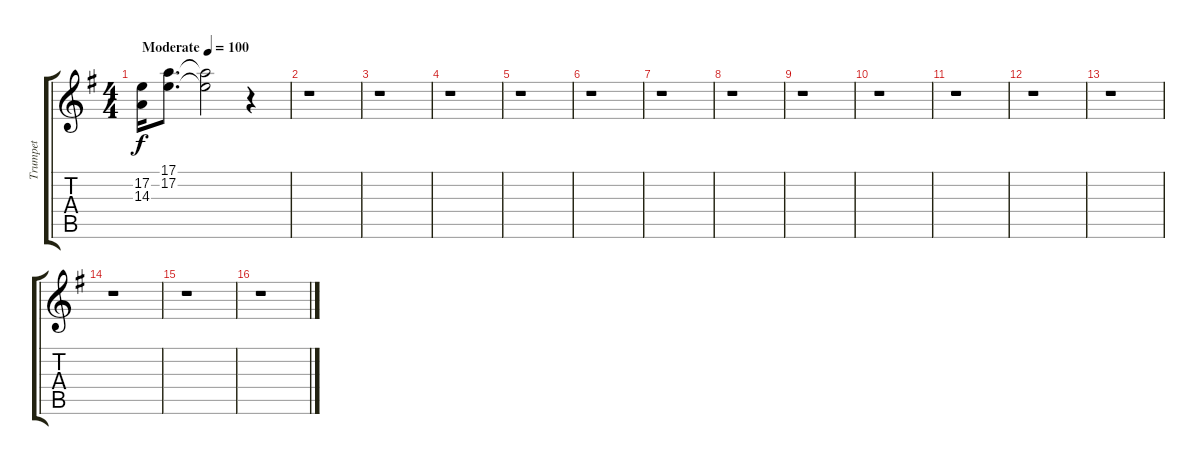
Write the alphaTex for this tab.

\track ("Trumpet" "Trumpet") {instrument trumpet}
\staff {score tabs}
\tuning (E4 B3 G3 D3 A2 E2) {hide}
\ts (4 4)
\tempo (100 "Moderate")
\clef g2
\ks g
(17.2 14.3).16{dy f instrument trumpet} (17.1 17.2).8{d} (17.1{t} 17.2{t}).2 r.4 |
r.1 |
r.1 |
r.1 |
r.1 |
r.1 |
r.1 |
r.1 |
r.1 |
r.1 |
r.1 |
r.1 |
r.1 |
r.1 |
r.1 |
r.1
